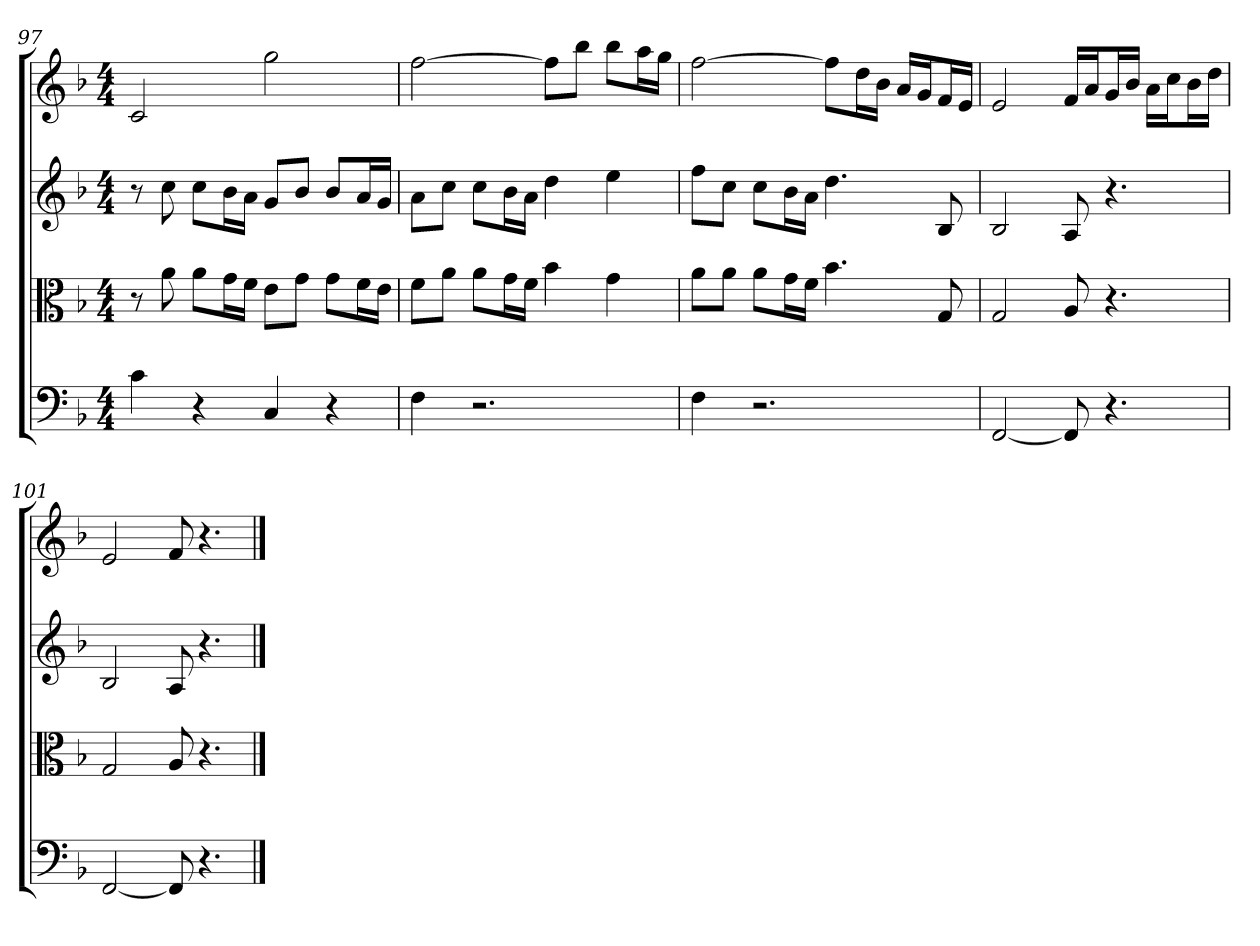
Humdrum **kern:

**kern	**kern	**kern	**kern
*part4	*part3	*part2	*part1
*staff4	*staff3	*staff2	*staff1
*clefF4	*clefC3	*	*
*k[b-]	*k[b-]	*k[b-]	*k[b-]
*F:	*F:	*F:	*F:
*M4/4	*M4/4	*M4/4	*M4/4
=97	=97	=97	=97
4c	8r	8r	2c
.	8a	8cc	.
4r	8a\L	8ccL	.
.	16g\L	16b-L	.
.	16f\JJ	16aJJ	.
4C	8e\L	8gL	2gg
.	8g\J	8b-J	.
4r	8g\L	8b-L	.
.	16f\L	16aL	.
.	16e\JJ	16gJJ	.
=98	=98	=98	=98
4F	8f\L	8aL	[2ff
.	8a\J	8ccJ	.
2.r	8a\L	8ccL	.
.	16g\L	16b-L	.
.	16f\JJ	16aJJ	.
.	4b-	4dd	8ffL]
.	.	.	8bb-J
.	4g	4ee	8bb-L
.	.	.	16aaL
.	.	.	16ggJJ
=99	=99	=99	=99
4F	8a\L	8ffL	[2ff
.	8a\J	8ccJ	.
2.r	8a\L	8ccL	.
.	16g\L	16b-L	.
.	16f\JJ	16aJJ	.
.	4.b-	4.dd	8ffL]
.	.	.	16ddL
.	.	.	16b-JJ
.	.	.	16aLL
.	.	.	16gJ
.	8G	8B-	16fL
.	.	.	16eJJ
=100	=100	=100	=100
[2FF	2G	2B-	2e
8FF]	8A	8A	16fLL
.	.	.	16aJ
4.r	4.r	4.r	16gL
.	.	.	16b-JJ
.	.	.	16aLL
.	.	.	16ccJ
.	.	.	16b-L
.	.	.	16ddJJ
=101	=101	=101	=101
[2FF	2G	2B-	2e
8FF]	8A	8A	8f
4.r	4.r	4.r	4.r
==	==	==	==
*-	*-	*-	*-
